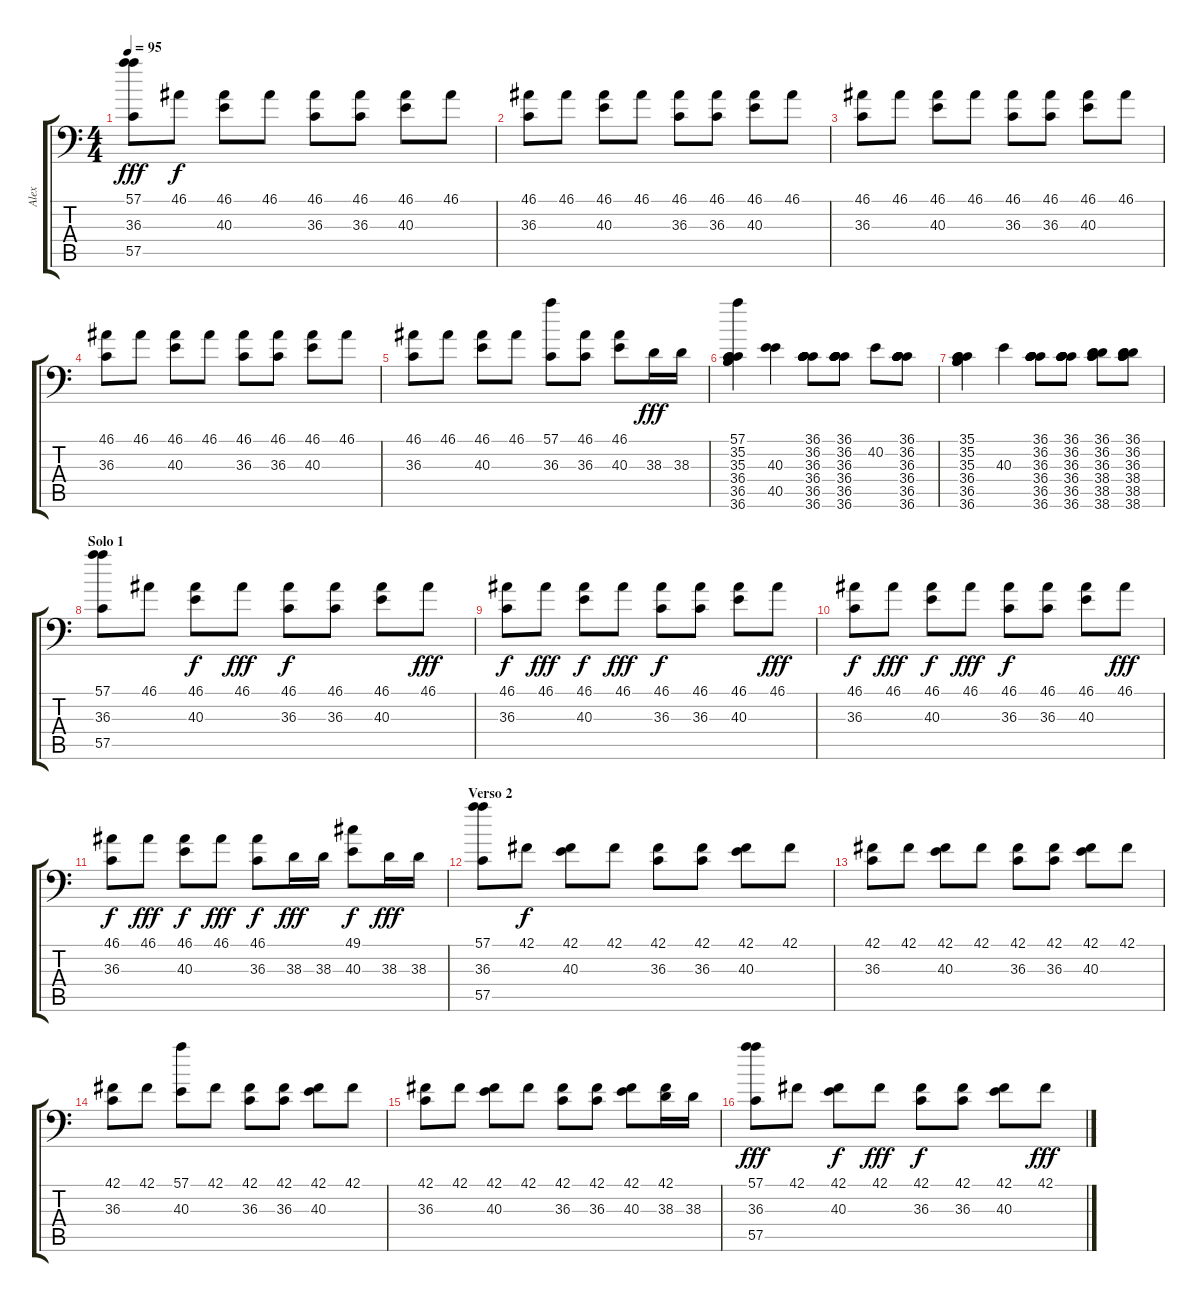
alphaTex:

\track ("Alex" "Alex") {instrument acousticgrandpiano}
\staff {score tabs}
\tuning (C-1 C-1 C-1 C-1 C-1 C-1) {hide}
\ts (4 4)
\tempo 95
\clef f4
\ks c
(57.1 36.3 57.5).8{dy fff} 46.1.8{dy f} (46.1 40.3).8 46.1.8 (46.1 36.3).8 (46.1 36.3).8 (46.1 40.3).8 46.1.8 |
(46.1 36.3).8 46.1.8 (46.1 40.3).8 46.1.8 (46.1 36.3).8 (46.1 36.3).8 (46.1 40.3).8 46.1.8 |
(46.1 36.3).8 46.1.8 (46.1 40.3).8 46.1.8 (46.1 36.3).8 (46.1 36.3).8 (46.1 40.3).8 46.1.8 |
(46.1 36.3).8 46.1.8 (46.1 40.3).8 46.1.8 (46.1 36.3).8 (46.1 36.3).8 (46.1 40.3).8 46.1.8 |
(46.1 36.3).8 46.1.8 (46.1 40.3).8 46.1.8 (57.1 36.3).8 (46.1 36.3).8 (46.1 40.3).8 38.3.16{dy fff} 38.3.16 |
(57.1 35.2 35.3 36.4 36.5 36.6).4 (40.3 40.5).4 (36.1 36.2 36.3 36.4 36.5 36.6).8 (36.1 36.2 36.3 36.4 36.5 36.6).8 40.2.8 (36.1 36.2 36.3 36.4 36.5 36.6).8 |
(35.1 35.2 35.3 36.4 36.5 36.6).4 40.3.4 (36.1 36.2 36.3 36.4 36.5 36.6).8 (36.1 36.2 36.3 36.4 36.5 36.6).8 (36.1 36.2 36.3 38.4 38.5 38.6).8 (36.1 36.2 36.3 38.4 38.5 38.6).8 |
\section ("" "Solo 1")
(57.1 36.3 57.5).8 46.1.8 (46.1 40.3).8{dy f} 46.1.8{dy fff} (46.1 36.3).8{dy f} (46.1 36.3).8 (46.1 40.3).8 46.1.8{dy fff} |
(46.1 36.3).8{dy f} 46.1.8{dy fff} (46.1 40.3).8{dy f} 46.1.8{dy fff} (46.1 36.3).8{dy f} (46.1 36.3).8 (46.1 40.3).8 46.1.8{dy fff} |
(46.1 36.3).8{dy f} 46.1.8{dy fff} (46.1 40.3).8{dy f} 46.1.8{dy fff} (46.1 36.3).8{dy f} (46.1 36.3).8 (46.1 40.3).8 46.1.8{dy fff} |
(46.1 36.3).8{dy f} 46.1.8{dy fff} (46.1 40.3).8{dy f} 46.1.8{dy fff} (46.1 36.3).8{dy f} 38.3.16{dy fff} 38.3.16 (49.1 40.3).8{dy f} 38.3.16{dy fff} 38.3.16 |
\section ("" "Verso 2")
(57.1 36.3 57.5).8 42.1.8{dy f} (42.1 40.3).8 42.1.8 (42.1 36.3).8 (42.1 36.3).8 (42.1 40.3).8 42.1.8 |
(42.1 36.3).8 42.1.8 (42.1 40.3).8 42.1.8 (42.1 36.3).8 (42.1 36.3).8 (42.1 40.3).8 42.1.8 |
(42.1 36.3).8 42.1.8 (57.1 40.3).8 42.1.8 (42.1 36.3).8 (42.1 36.3).8 (42.1 40.3).8 42.1.8 |
(42.1 36.3).8 42.1.8 (42.1 40.3).8 42.1.8 (42.1 36.3).8 (42.1 36.3).8 (42.1 40.3).8 (42.1 38.3).16 38.3.16 |
(57.1 36.3 57.5).8{dy fff} 42.1.8 (42.1 40.3).8{dy f} 42.1.8{dy fff} (42.1 36.3).8{dy f} (42.1 36.3).8 (42.1 40.3).8 42.1.8{dy fff}
